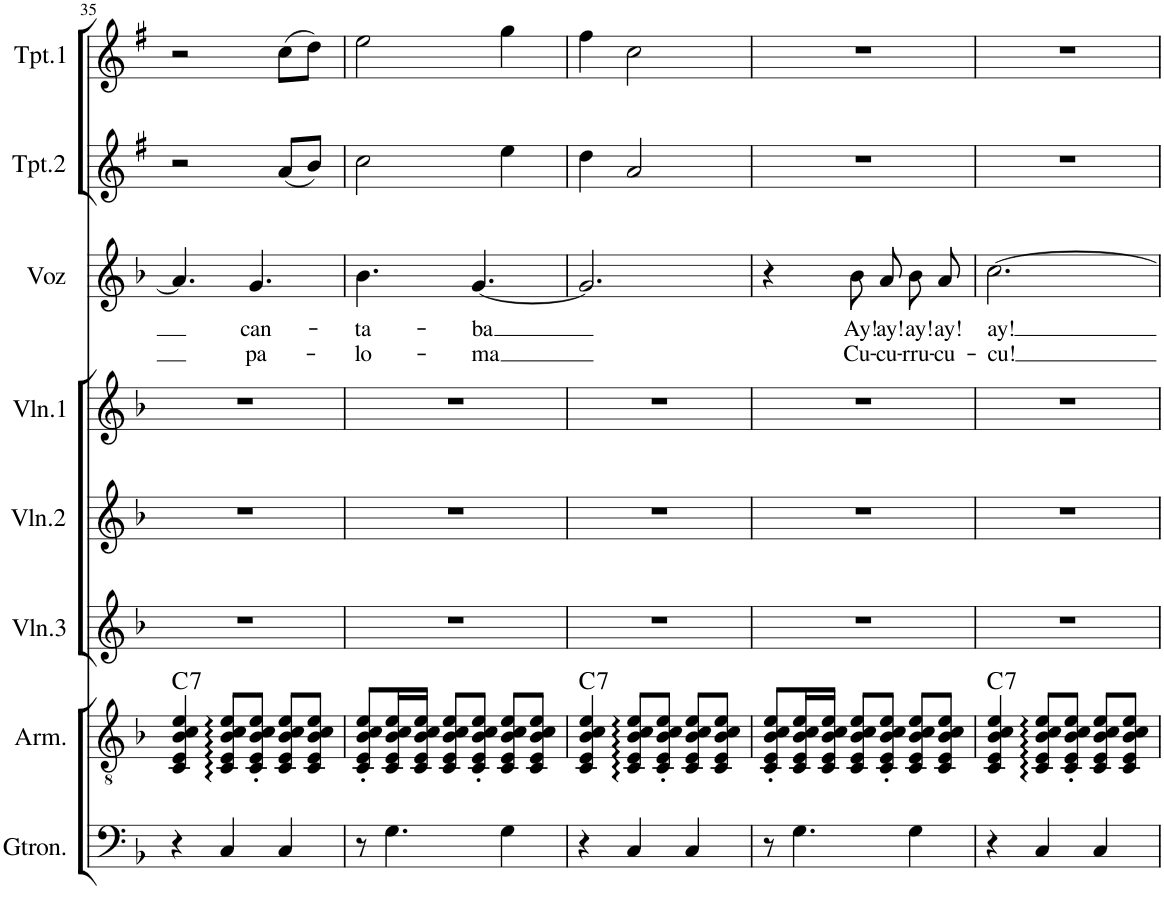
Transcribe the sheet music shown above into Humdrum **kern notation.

**kern	**kern	**harte	**kern	**kern	**kern	**kern	**text	**text	**kern	**kern
*part8	*part7	*part7	*part6	*part5	*part4	*part3	*part3	*part3	*part2	*part1
*staff8	*staff7	*	*staff6	*staff5	*staff4	*staff3	*staff3	*staff3	*staff2	*staff1
*I"Guitarrón	*I"Armonia	*	*I"Violin 3	*I"Violin 2	*I"Violin 1	*I"Voz	*	*	*I"Trompeta 2	*I"Trompeta 1
*	*I'Arm.	*	*I'Vln.3	*I'Vln.2	*I'Vln.1	*I'Voz	*	*	*I'Tpt.2	*I'Tpt.1
!!LO:PB:g=z
*clefF4	*clefGv2	*	*clefG2	*clefG2	*clefG2	*clefG2	*	*	*clefG2	*clefG2
*Trd7c12	*	*	*	*	*	*	*	*	*Trd1c2	*Trd1c2
*k[b-]	*k[b-]	*	*k[b-]	*k[b-]	*k[b-]	*k[b-]	*	*	*k[f#]	*k[f#]
*M3/4	*M3/4	*	*M3/4	*M3/4	*M3/4	*M3/4	*	*	*M3/4	*M3/4
=35	=35	=35	=35	=35	=35	=35	=35	=35	=35	=35
!	!	!LO:H:kt=7	!	!	!	!	!	!	!	!
4r	4C/ 4E/ 4B-/ 4c/ 4e/	C:7	2.r	2.r	2.r	4.a/]	.	.	2r	2r
4C/	8C/ 8E/ 8B-/ 8c/ 8e/L	.	.	.	.	.	.	.	.	.
!	!	!	!	!	!	!	!LO:LY:b	!LO:LY:b	!	!
.	8C/' 8E/' 8B-/' 8c/' 8e/'J	.	.	.	.	4.g/	can-	pa-	.	.
4C/	8C/ 8E/ 8B-/ 8c/ 8e/L	.	.	.	.	.	.	.	(8a/L	(8cc\L
.	8C/ 8E/ 8B-/ 8c/ 8e/J	.	.	.	.	.	.	.	8b/J)	8dd\J)
=36	=36	=36	=36	=36	=36	=36	=36	=36	=36	=36
!	!	!	!	!	!	!	!LO:LY:b	!LO:LY:b	!	!
8r	8C/' 8E/' 8B-/' 8c/' 8e/'L	.	2.r	2.r	2.r	4.b-\	-ta-	-lo-	2cc\	2ee\
4.G\	16C/ 16E/ 16B-/ 16c/ 16e/L	.	.	.	.	.	.	.	.	.
.	16C/ 16E/ 16B-/ 16c/ 16e/JJ	.	.	.	.	.	.	.	.	.
.	8C/ 8E/ 8B-/ 8c/ 8e/L	.	.	.	.	.	.	.	.	.
!	!	!	!	!	!	!	!LO:LY:b	!LO:LY:b	!	!
.	8C/' 8E/' 8B-/' 8c/' 8e/'J	.	.	.	.	[4.g/	-ba	-ma	.	.
4G\	8C/ 8E/ 8B-/ 8c/ 8e/L	.	.	.	.	.	.	.	4ee\	4gg\
.	8C/ 8E/ 8B-/ 8c/ 8e/J	.	.	.	.	.	.	.	.	.
=37	=37	=37	=37	=37	=37	=37	=37	=37	=37	=37
!	!	!LO:H:kt=7	!	!	!	!	!	!	!	!
4r	4C/ 4E/ 4B-/ 4c/ 4e/	C:7	2.r	2.r	2.r	2.g/]	.	.	4dd\	4ff#\
4C/	8C/ 8E/ 8B-/ 8c/ 8e/L	.	.	.	.	.	.	.	2a/	2cc\
.	8C/' 8E/' 8B-/' 8c/' 8e/'J	.	.	.	.	.	.	.	.	.
4C/	8C/ 8E/ 8B-/ 8c/ 8e/L	.	.	.	.	.	.	.	.	.
.	8C/ 8E/ 8B-/ 8c/ 8e/J	.	.	.	.	.	.	.	.	.
=38	=38	=38	=38	=38	=38	=38	=38	=38	=38	=38
8r	8C/' 8E/' 8B-/' 8c/' 8e/'L	.	2.r	2.r	2.r	4r	.	.	2.r	2.r
4.G\	16C/ 16E/ 16B-/ 16c/ 16e/L	.	.	.	.	.	.	.	.	.
.	16C/ 16E/ 16B-/ 16c/ 16e/JJ	.	.	.	.	.	.	.	.	.
!	!	!	!	!	!	!	!LO:LY:b	!LO:LY:b	!	!
.	8C/ 8E/ 8B-/ 8c/ 8e/L	.	.	.	.	8b-/L	Ay!	Cu-	.	.
!	!	!	!	!	!	!	!LO:LY:b	!LO:LY:b	!	!
.	8C/' 8E/' 8B-/' 8c/' 8e/'J	.	.	.	.	8a/J	ay!	-cu-	.	.
!	!	!	!	!	!	!	!LO:LY:b	!LO:LY:b	!	!
4G\	8C/ 8E/ 8B-/ 8c/ 8e/L	.	.	.	.	8b-/L	ay!	-rru-	.	.
!	!	!	!	!	!	!	!LO:LY:b	!LO:LY:b	!	!
.	8C/ 8E/ 8B-/ 8c/ 8e/J	.	.	.	.	8a/J	ay!	-cu-	.	.
=39	=39	=39	=39	=39	=39	=39	=39	=39	=39	=39
!	!	!LO:H:kt=7	!	!	!	!	!LO:LY:b	!LO:LY:b	!	!
4r	4C/ 4E/ 4B-/ 4c/ 4e/	C:7	2.r	2.r	2.r	[2.cc\	ay!	-cu!	2.r	2.r
4C/	8C/ 8E/ 8B-/ 8c/ 8e/L	.	.	.	.	.	.	.	.	.
.	8C/' 8E/' 8B-/' 8c/' 8e/'J	.	.	.	.	.	.	.	.	.
4C/	8C/ 8E/ 8B-/ 8c/ 8e/L	.	.	.	.	.	.	.	.	.
.	8C/ 8E/ 8B-/ 8c/ 8e/J	.	.	.	.	.	.	.	.	.
=	=	=	=	=	=	=	=	=	=	=
*-	*-	*-	*-	*-	*-	*-	*-	*-	*-	*-
